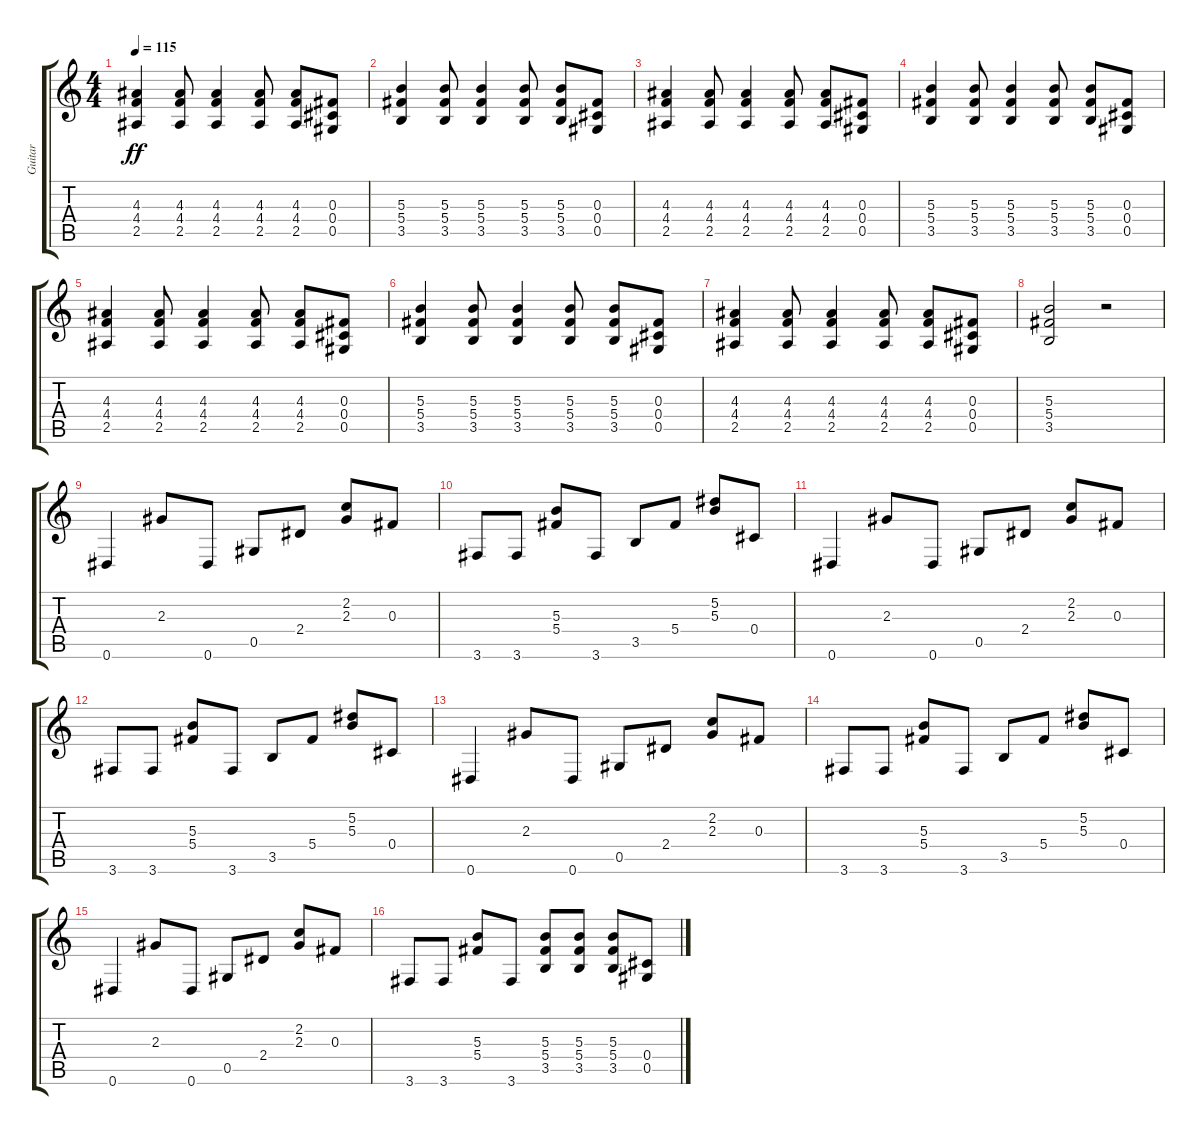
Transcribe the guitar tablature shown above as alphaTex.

\track ("Guitar" "Guitar") {instrument electricguitarclean}
\staff {score tabs}
\tuning (Eb4 Bb3 Gb3 Db3 Ab2 Eb2) {hide}
\ts (4 4)
\tempo 115
\clef g2
\ks c
(4.3 4.4 2.5).4{dy ff} (4.3 4.4 2.5).8 (4.3 4.4 2.5).4 (4.3 4.4 2.5).8 (4.3 4.4 2.5).8 (0.3 0.4 0.5).8 |
(5.3 5.4 3.5).4 (5.3 5.4 3.5).8 (5.3 5.4 3.5).4 (5.3 5.4 3.5).8 (5.3 5.4 3.5).8 (0.3 0.4 0.5).8 |
(4.3 4.4 2.5).4 (4.3 4.4 2.5).8 (4.3 4.4 2.5).4 (4.3 4.4 2.5).8 (4.3 4.4 2.5).8 (0.3 0.4 0.5).8 |
(5.3 5.4 3.5).4 (5.3 5.4 3.5).8 (5.3 5.4 3.5).4 (5.3 5.4 3.5).8 (5.3 5.4 3.5).8 (0.3 0.4 0.5).8 |
(4.3 4.4 2.5).4 (4.3 4.4 2.5).8 (4.3 4.4 2.5).4 (4.3 4.4 2.5).8 (4.3 4.4 2.5).8 (0.3 0.4 0.5).8 |
(5.3 5.4 3.5).4 (5.3 5.4 3.5).8 (5.3 5.4 3.5).4 (5.3 5.4 3.5).8 (5.3 5.4 3.5).8 (0.3 0.4 0.5).8 |
(4.3 4.4 2.5).4 (4.3 4.4 2.5).8 (4.3 4.4 2.5).4 (4.3 4.4 2.5).8 (4.3 4.4 2.5).8 (0.3 0.4 0.5).8 |
(5.3 5.4 3.5).2 r.2 |
0.6.4 2.3.8 0.6.8 0.5.8 2.4.8 (2.2 2.3).8 0.3.8 |
3.6.8 3.6.8 (5.3 5.4).8 3.6.8 3.5.8 5.4.8 (5.2 5.3).8 0.4.8 |
0.6.4 2.3.8 0.6.8 0.5.8 2.4.8 (2.2 2.3).8 0.3.8 |
3.6.8 3.6.8 (5.3 5.4).8 3.6.8 3.5.8 5.4.8 (5.2 5.3).8 0.4.8 |
0.6.4 2.3.8 0.6.8 0.5.8 2.4.8 (2.2 2.3).8 0.3.8 |
3.6.8 3.6.8 (5.3 5.4).8 3.6.8 3.5.8 5.4.8 (5.2 5.3).8 0.4.8 |
0.6.4 2.3.8 0.6.8 0.5.8 2.4.8 (2.2 2.3).8 0.3.8 |
3.6.8 3.6.8 (5.3 5.4).8 3.6.8 (5.3 5.4 3.5).8 (5.3 5.4 3.5).8 (5.3 5.4 3.5).8 (0.4 0.5).8
